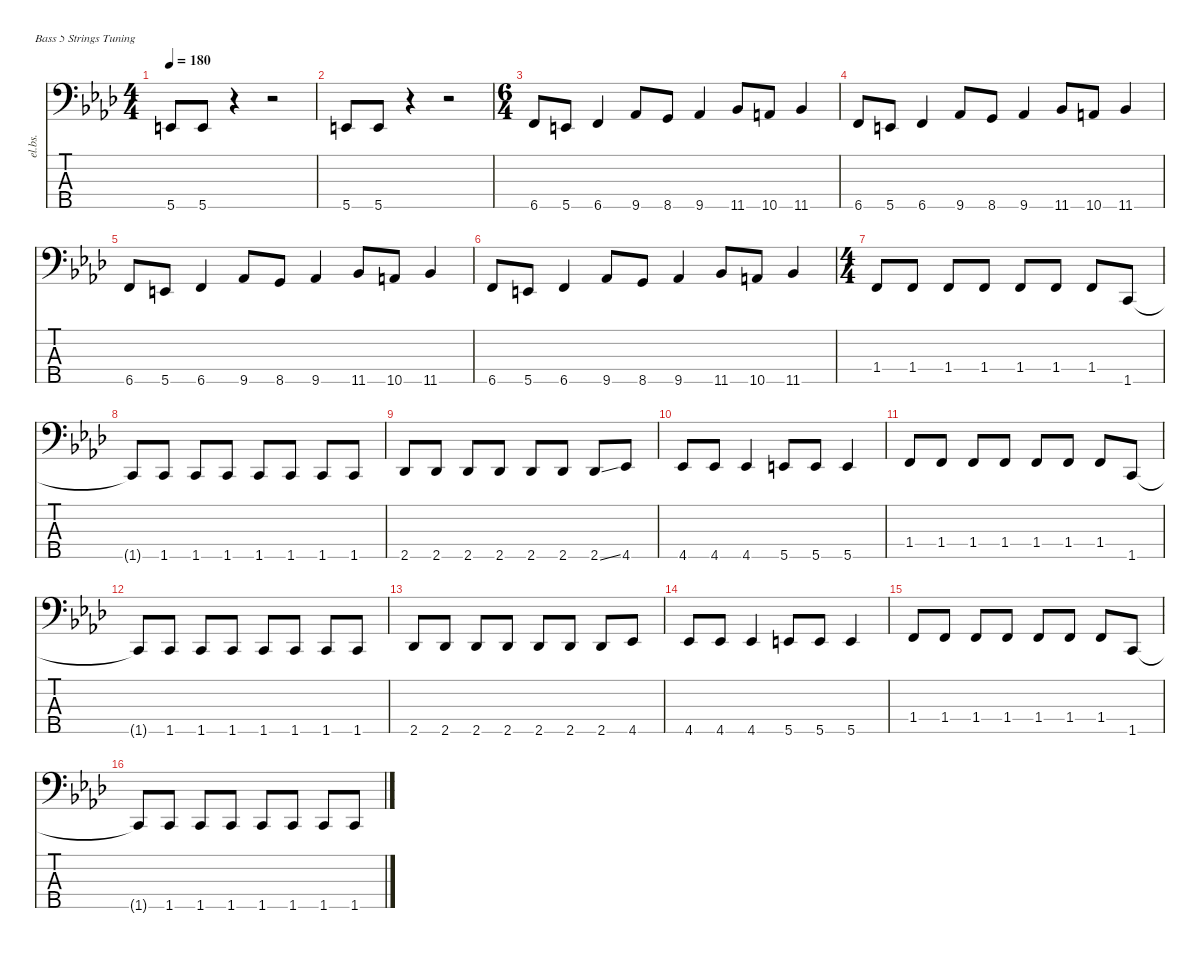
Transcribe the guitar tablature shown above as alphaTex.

\defaultSystemsLayout 4
\hideDynamics
\bracketExtendMode nobrackets
\track ("Bass" "el.bs.") {mute instrument electricbasspick}
\staff {score tabs}
\tuning (G2 D2 A1 E1 B0)
\ts (4 4)
\tempo 180
\clef f4
\ks fminor
5.5{acc forcenatural}.8{dy f beam Up} 5.5{acc forcenatural}.8{beam Up} r.4{beam Down} r.2{beam Down} |
5.5{acc forcenatural}.8{beam Up} 5.5{acc forcenatural}.8{beam Up} r.4{beam Down} r.2{beam Down} |
\ts (6 4)
\beaming (8 6 6)
6.5{acc forcenatural}.8{beam Up} 5.5{acc forcenatural}.8{beam Up} 6.5{acc forcenatural}.4{beam Up} 9.5{acc b}.8{beam Up} 8.5{acc forcenatural}.8{beam Up} 9.5{acc b}.4{beam Up} 11.5{acc b}.8{beam Up} 10.5{acc forcenatural}.8{beam Up} 11.5{acc b}.4{beam Up} |
6.5{acc forcenatural}.8{beam Up} 5.5{acc forcenatural}.8{beam Up} 6.5{acc forcenatural}.4{beam Up} 9.5{acc b}.8{beam Up} 8.5{acc forcenatural}.8{beam Up} 9.5{acc b}.4{beam Up} 11.5{acc b}.8{beam Up} 10.5{acc forcenatural}.8{beam Up} 11.5{acc b}.4{beam Up} |
6.5{acc forcenatural}.8{beam Up} 5.5{acc forcenatural}.8{beam Up} 6.5{acc forcenatural}.4{beam Up} 9.5{acc b}.8{beam Up} 8.5{acc forcenatural}.8{beam Up} 9.5{acc b}.4{beam Up} 11.5{acc b}.8{beam Up} 10.5{acc forcenatural}.8{beam Up} 11.5{acc b}.4{beam Up} |
6.5{acc forcenatural}.8{beam Up} 5.5{acc forcenatural}.8{beam Up} 6.5{acc forcenatural}.4{beam Up} 9.5{acc b}.8{beam Up} 8.5{acc forcenatural}.8{beam Up} 9.5{acc b}.4{beam Up} 11.5{acc b}.8{beam Up} 10.5{acc forcenatural}.8{beam Up} 11.5{acc b}.4{beam Up} |
\ts (4 4)
\beaming (8 2 2 2 2)
1.4{acc forcenatural}.8{beam Up} 1.4{acc forcenatural}.8{beam Up} 1.4{acc forcenatural}.8{beam Up} 1.4{acc forcenatural}.8{beam Up} 1.4{acc forcenatural}.8{beam Up} 1.4{acc forcenatural}.8{beam Up} 1.4{acc forcenatural}.8{beam Up} 1.5{acc forcenatural}.8{beam Up} |
1.5{t acc forcenatural}.8{beam Up} 1.5{acc forcenatural}.8{beam Up} 1.5{acc forcenatural}.8{beam Up} 1.5{acc forcenatural}.8{beam Up} 1.5{acc forcenatural}.8{beam Up} 1.5{acc forcenatural}.8{beam Up} 1.5{acc forcenatural}.8{beam Up} 1.5{acc forcenatural}.8{beam Up} |
2.5{acc b}.8{beam Up} 2.5{acc b}.8{beam Up} 2.5{acc b}.8{beam Up} 2.5{acc b}.8{beam Up} 2.5{acc b}.8{beam Up} 2.5{acc b}.8{beam Up} 2.5{ss acc b}.8{beam Up} 4.5{acc b}.8{beam Up} |
4.5{acc b}.8{beam Up} 4.5{acc b}.8{beam Up} 4.5{acc b}.4{beam Up} 5.5{acc forcenatural}.8{beam Up} 5.5{acc forcenatural}.8{beam Up} 5.5{acc forcenatural}.4{beam Up} |
1.4{acc forcenatural}.8{beam Up} 1.4{acc forcenatural}.8{beam Up} 1.4{acc forcenatural}.8{beam Up} 1.4{acc forcenatural}.8{beam Up} 1.4{acc forcenatural}.8{beam Up} 1.4{acc forcenatural}.8{beam Up} 1.4{acc forcenatural}.8{beam Up} 1.5{acc forcenatural}.8{beam Up} |
1.5{t acc forcenatural}.8{beam Up} 1.5{acc forcenatural}.8{beam Up} 1.5{acc forcenatural}.8{beam Up} 1.5{acc forcenatural}.8{beam Up} 1.5{acc forcenatural}.8{beam Up} 1.5{acc forcenatural}.8{beam Up} 1.5{acc forcenatural}.8{beam Up} 1.5{acc forcenatural}.8{beam Up} |
2.5{acc b}.8{beam Up} 2.5{acc b}.8{beam Up} 2.5{acc b}.8{beam Up} 2.5{acc b}.8{beam Up} 2.5{acc b}.8{beam Up} 2.5{acc b}.8{beam Up} 2.5{acc b}.8{beam Up} 4.5{acc b}.8{beam Up} |
4.5{acc b}.8{beam Up} 4.5{acc b}.8{beam Up} 4.5{acc b}.4{beam Up} 5.5{acc forcenatural}.8{beam Up} 5.5{acc forcenatural}.8{beam Up} 5.5{acc forcenatural}.4{beam Up} |
1.4{acc forcenatural}.8{beam Up} 1.4{acc forcenatural}.8{beam Up} 1.4{acc forcenatural}.8{beam Up} 1.4{acc forcenatural}.8{beam Up} 1.4{acc forcenatural}.8{beam Up} 1.4{acc forcenatural}.8{beam Up} 1.4{acc forcenatural}.8{beam Up} 1.5{acc forcenatural}.8{beam Up} |
1.5{t acc forcenatural}.8{beam Up} 1.5{acc forcenatural}.8{beam Up} 1.5{acc forcenatural}.8{beam Up} 1.5{acc forcenatural}.8{beam Up} 1.5{acc forcenatural}.8{beam Up} 1.5{acc forcenatural}.8{beam Up} 1.5{acc forcenatural}.8{beam Up} 1.5{acc forcenatural}.8{beam Up}
